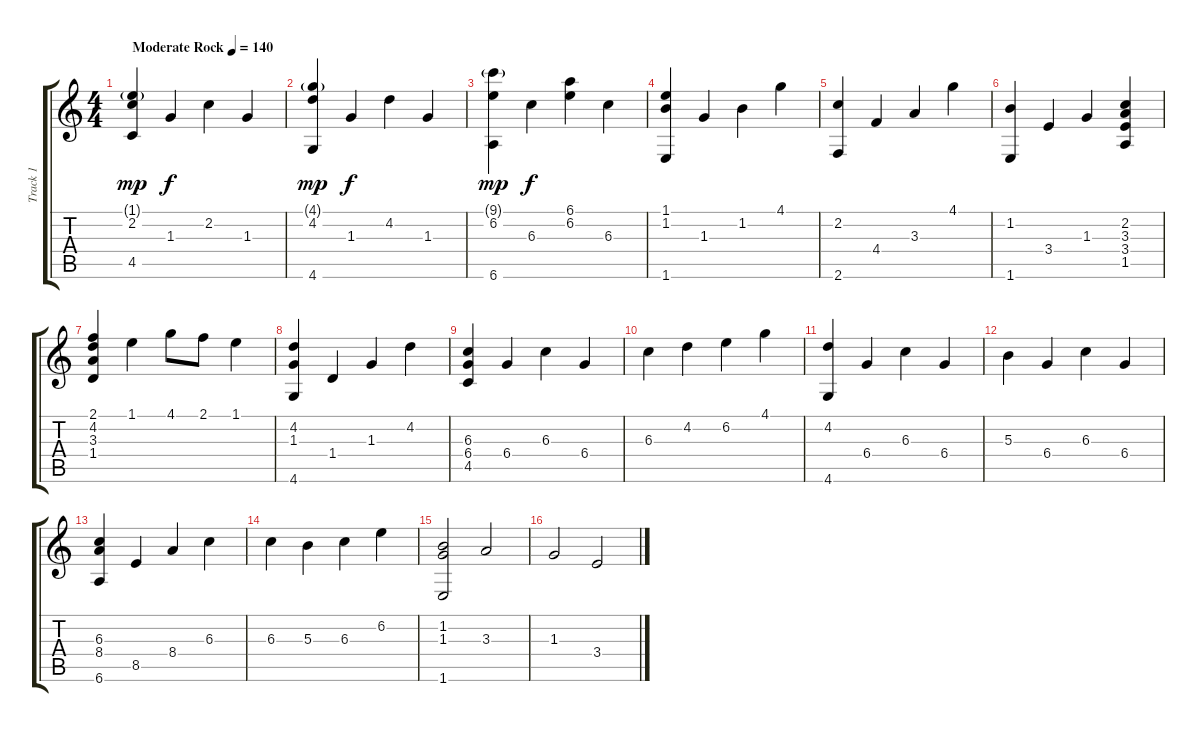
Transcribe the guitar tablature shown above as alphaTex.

\track ("Track 1" "Track 1") {instrument acousticguitarnylon}
\staff {score tabs}
\tuning (Eb4 Bb3 Gb3 Db3 Ab2 Eb2) {hide}
\ts (4 4)
\tempo (140 "Moderate Rock")
\clef g2
\ks c
(1.1{g} 2.2 4.5).4{dy mp instrument acousticguitarnylon} 1.3.4{dy f} 2.2.4 1.3.4 |
(4.1{g} 4.2 4.6).4{dy mp} 1.3.4{dy f} 4.2.4 1.3.4 |
(9.1{g} 6.2 6.6).4{dy mp} 6.3.4{dy f} (6.1 6.2).4 6.3.4 |
(1.1 1.2 1.6).4 1.3.4 1.2.4 4.1.4 |
(2.2 2.6).4 4.4.4 3.3.4 4.1.4 |
(1.2 1.6).4 3.4.4 1.3.4 (2.2 3.3 3.4 1.5).4 |
(2.1 4.2 3.3 1.4).4 1.1.4 4.1.8 2.1.8 1.1.4 |
(4.2 1.3 4.6).4 1.4.4 1.3.4 4.2.4 |
(6.3 6.4 4.5).4 6.4.4 6.3.4 6.4.4 |
6.3.4 4.2.4 6.2.4 4.1.4 |
(4.2 4.6).4 6.4.4 6.3.4 6.4.4 |
5.3.4 6.4.4 6.3.4 6.4.4 |
(6.3 8.4 6.6).4 8.5.4 8.4.4 6.3.4 |
6.3.4 5.3.4 6.3.4 6.2.4 |
(1.2 1.3 1.6).2 3.3.2 |
1.3.2 3.4.2
